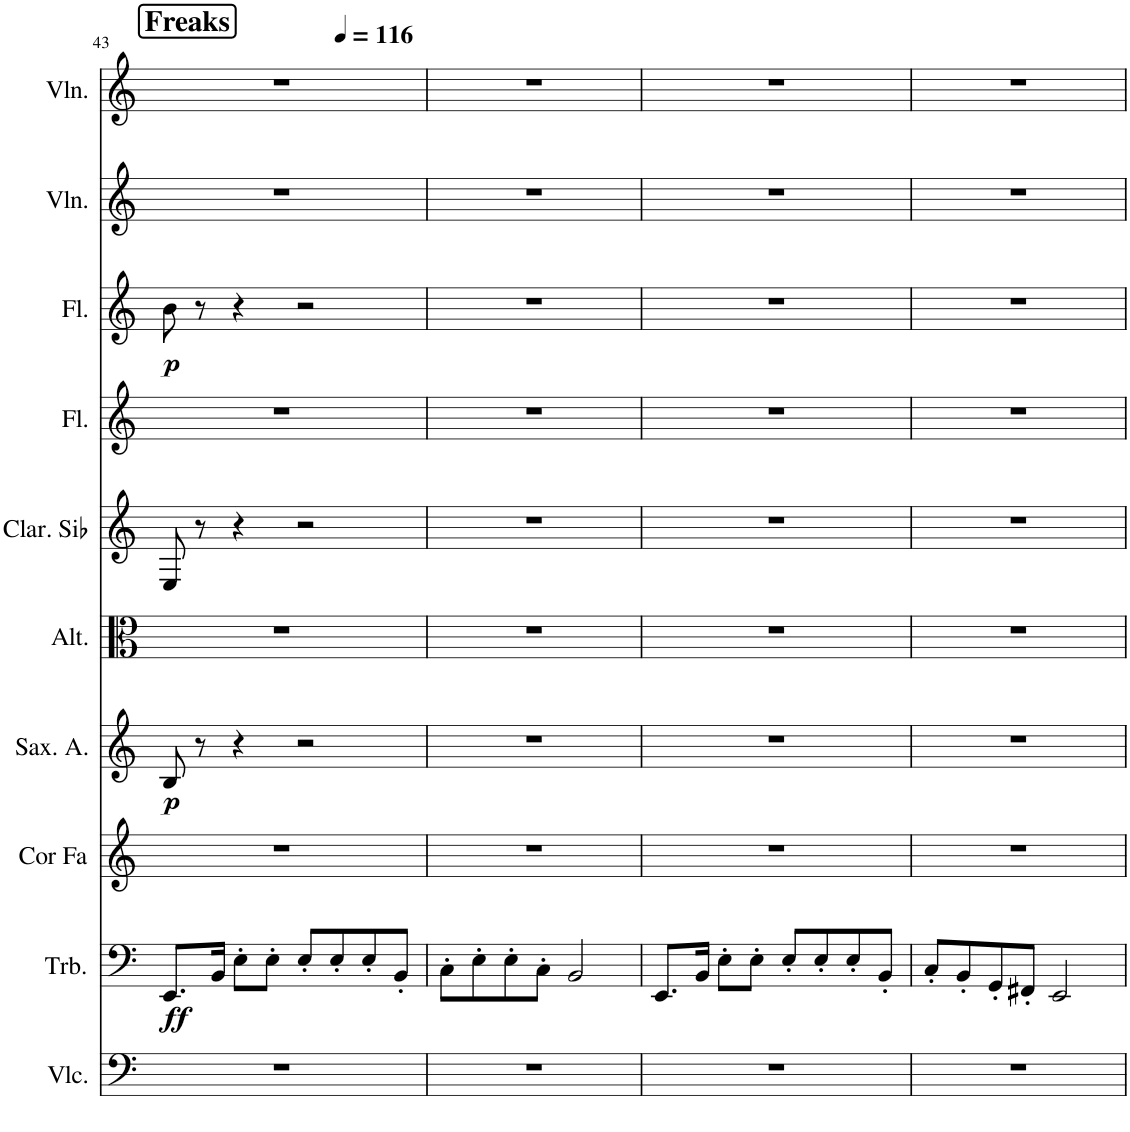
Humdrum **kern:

**kern	**kern	**dynam	**kern	**kern	**dynam	**kern	**kern	**kern	**kern	**dynam	**kern	**kern
*part10	*part9	*part9	*part8	*part7	*part7	*part6	*part5	*part4	*part3	*part3	*part2	*part1
*staff10	*staff9	*staff9	*staff8	*staff7	*staff7	*staff6	*staff5	*staff4	*staff3	*staff3	*staff2	*staff1
*I"Violoncelle	*I"Trombone	*	*I"Cor en Fa	*I"Saxophone Alto	*	*I"Alto	*I"Clarinette en Sib	*I"Flûte	*I"Flûte	*	*I"Violon	*I"Violon
*I'Vlc.	*I'Trb.	*	*I'Cor Fa	*I'Sax. A.	*	*I'Alt.	*I'Clar. Sib	*I'Fl.	*I'Fl.	*	*I'Vln.	*I'Vln.
!!LO:PB:g=z
*clefF4	*clefF4	*	*clefG2	*clefG2	*	*clefC3	*clefG2	*clefG2	*clefG2	*	*clefG2	*clefG2
*	*	*	*ITrd4c7	*ITrd5c9	*	*	*ITrd1c2	*	*	*	*	*
*k[]	*k[]	*	*k[]	*k[]	*	*k[]	*k[]	*k[]	*k[]	*	*k[]	*k[]
*M4/4	*M4/4	*	*M4/4	*M4/4	*	*M4/4	*M4/4	*M4/4	*M4/4	*	*M4/4	*M4/4
*MM116	*MM116	*	*MM116	*MM116	*	*MM116	*MM116	*MM116	*MM116	*	*MM116	*MM116
!!LO:REH:place=s1:a:B:cj:fs=14:t=Freaks
=43	=43	=43	=43	=43	=43	=43	=43	=43	=43	=43	=43	=43
!	!	!LO:DY:b	!	!	!LO:DY:b	!	!	!	!	!LO:DY:b	!	!
1r	8.EE/L	ff	1r	8B/	p	1r	8E/	1r	8b\	p	1r	1r
.	.	.	.	8r	.	.	8r	.	8r	.	.	.
.	16BB/Jk	.	.	.	.	.	.	.	.	.	.	.
.	8E'\L	.	.	4r	.	.	4r	.	4r	.	.	.
.	8E'\J	.	.	.	.	.	.	.	.	.	.	.
.	8E'/L	.	.	2r	.	.	2r	.	2r	.	.	.
.	8E'/	.	.	.	.	.	.	.	.	.	.	.
.	8E'/	.	.	.	.	.	.	.	.	.	.	.
.	8BB'/J	.	.	.	.	.	.	.	.	.	.	.
=44	=44	=44	=44	=44	=44	=44	=44	=44	=44	=44	=44	=44
1r	8C'\L	.	1r	1r	.	1r	1r	1r	1r	.	1r	1r
.	8E'\	.	.	.	.	.	.	.	.	.	.	.
.	8E'\	.	.	.	.	.	.	.	.	.	.	.
.	8C'\J	.	.	.	.	.	.	.	.	.	.	.
.	2BB/	.	.	.	.	.	.	.	.	.	.	.
=45	=45	=45	=45	=45	=45	=45	=45	=45	=45	=45	=45	=45
1r	8.EE/L	.	1r	1r	.	1r	1r	1r	1r	.	1r	1r
.	16BB/Jk	.	.	.	.	.	.	.	.	.	.	.
.	8E'\L	.	.	.	.	.	.	.	.	.	.	.
.	8E'\J	.	.	.	.	.	.	.	.	.	.	.
.	8E'/L	.	.	.	.	.	.	.	.	.	.	.
.	8E'/	.	.	.	.	.	.	.	.	.	.	.
.	8E'/	.	.	.	.	.	.	.	.	.	.	.
.	8BB'/J	.	.	.	.	.	.	.	.	.	.	.
=46	=46	=46	=46	=46	=46	=46	=46	=46	=46	=46	=46	=46
1r	8C'/L	.	1r	1r	.	1r	1r	1r	1r	.	1r	1r
.	8BB'/	.	.	.	.	.	.	.	.	.	.	.
.	8GG'/	.	.	.	.	.	.	.	.	.	.	.
.	8FF#X'/J	.	.	.	.	.	.	.	.	.	.	.
.	2EE/	.	.	.	.	.	.	.	.	.	.	.
=	=	=	=	=	=	=	=	=	=	=	=	=
*-	*-	*-	*-	*-	*-	*-	*-	*-	*-	*-	*-	*-
